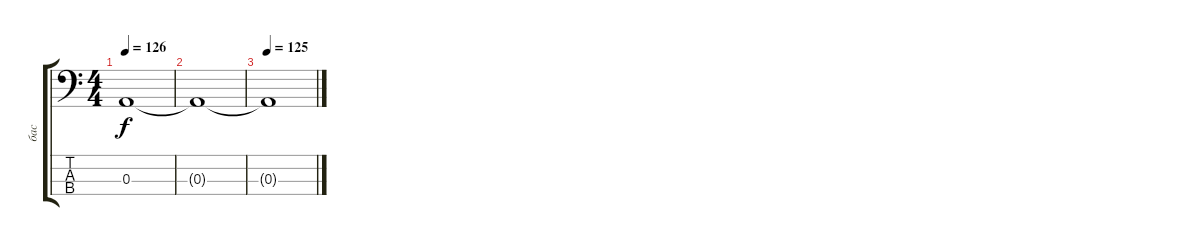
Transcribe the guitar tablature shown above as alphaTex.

\track ("бас" "бас") {instrument electricbassfinger}
\staff {score tabs}
\tuning (G2 D2 A1 E1) {hide}
\ts (4 4)
\tempo 126
\clef f4
\ks c
0.3{t}.1{dy f} |
0.3{t}.1 |
\tempo 125
0.3{t}.1
